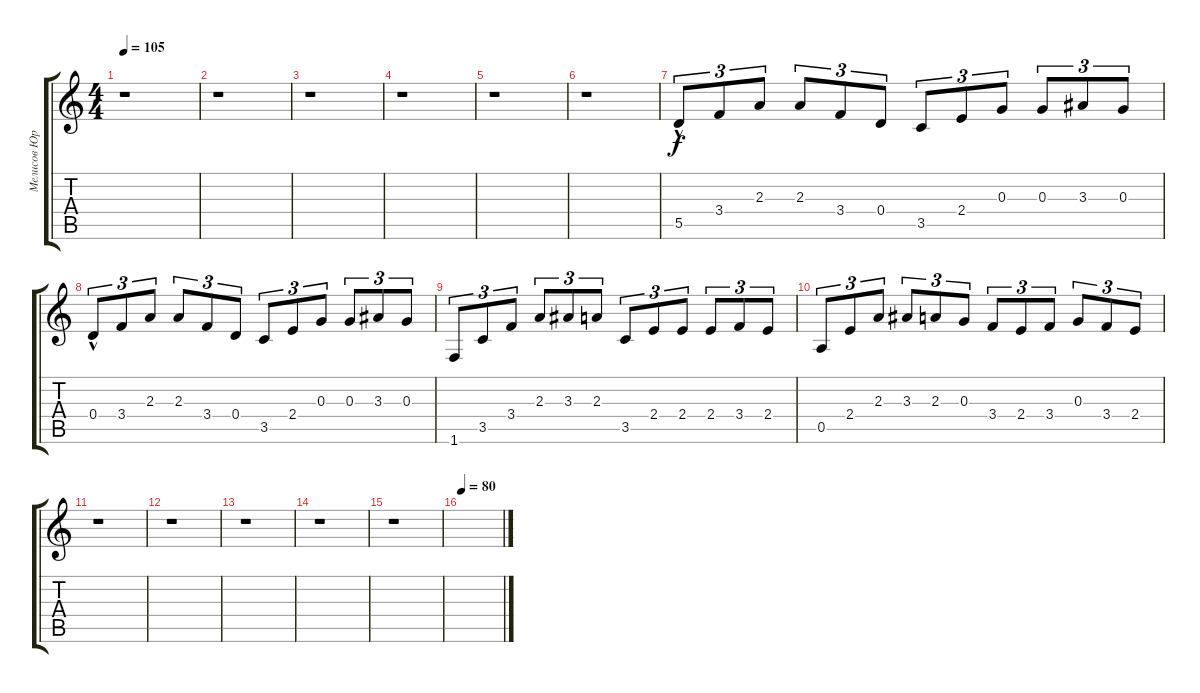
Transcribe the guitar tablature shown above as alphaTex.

\track ("Мелисов Юрий" "Мелисов Юр") {instrument electricguitarclean}
\staff {score tabs}
\tuning (E4 B3 G3 D3 A2 E2) {hide}
\ts (4 4)
\tempo 105
\clef g2
\ks c
r.1{dy f} |
r.1 |
r.1 |
r.1 |
r.1 |
r.1 |
5.5{hac}.8{tu (3 2)} 3.4.8{tu (3 2)} 2.3.8{tu (3 2)} 2.3.8{tu (3 2)} 3.4.8{tu (3 2)} 0.4.8{tu (3 2)} 3.5.8{tu (3 2)} 2.4.8{tu (3 2)} 0.3.8{tu (3 2)} 0.3.8{tu (3 2)} 3.3.8{tu (3 2)} 0.3.8{tu (3 2)} |
0.4{hac}.8{tu (3 2)} 3.4.8{tu (3 2)} 2.3.8{tu (3 2)} 2.3.8{tu (3 2)} 3.4.8{tu (3 2)} 0.4.8{tu (3 2)} 3.5.8{tu (3 2)} 2.4.8{tu (3 2)} 0.3.8{tu (3 2)} 0.3.8{tu (3 2)} 3.3.8{tu (3 2)} 0.3.8{tu (3 2)} |
1.6.8{tu (3 2)} 3.5.8{tu (3 2)} 3.4.8{tu (3 2)} 2.3.8{tu (3 2)} 3.3.8{tu (3 2)} 2.3.8{tu (3 2)} 3.5.8{tu (3 2)} 2.4.8{tu (3 2)} 2.4.8{tu (3 2)} 2.4.8{tu (3 2)} 3.4.8{tu (3 2)} 2.4.8{tu (3 2)} |
0.5.8{tu (3 2)} 2.4.8{tu (3 2)} 2.3.8{tu (3 2)} 3.3.8{tu (3 2)} 2.3.8{tu (3 2)} 0.3.8{tu (3 2)} 3.4.8{tu (3 2)} 2.4.8{tu (3 2)} 3.4.8{tu (3 2)} 0.3.8{tu (3 2)} 3.4.8{tu (3 2)} 2.4.8{tu (3 2)} |
r.1 |
r.1 |
r.1 |
r.1 |
r.1 |
\tempo 80
